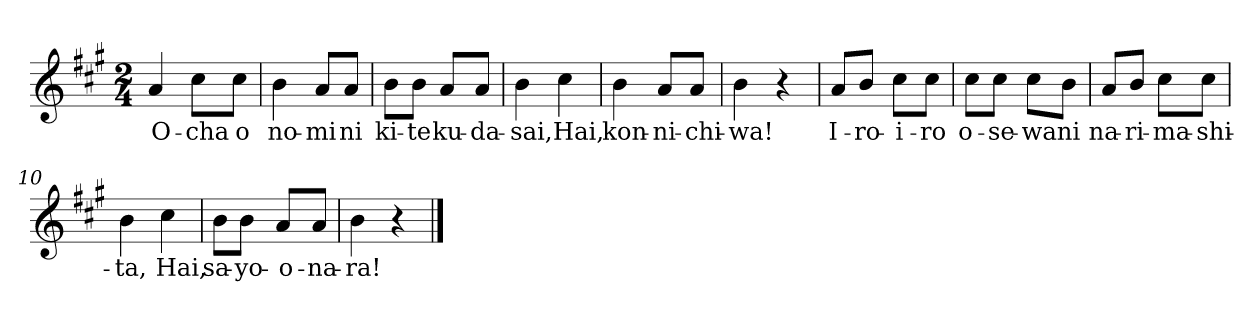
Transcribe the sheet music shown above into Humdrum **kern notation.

**kern	**text
*part1	*part1
*staff1	*staff1
*clefG2	*
*k[f#c#g#]	*
*A:	*
*M2/4	*
*MM100	*
=1	=1
!	!LO:LY:b
4a/	O-
!	!LO:LY:b
8cc#\L	-cha
!	!LO:LY:b
8cc#\J	o
=2	=2
!	!LO:LY:b
4b\	no-
!	!LO:LY:b
8a/L	-mi
!	!LO:LY:b
8a/J	ni
=3	=3
!	!LO:LY:b
8b\L	ki-
!	!LO:LY:b
8b\J	-te
!	!LO:LY:b
8a/L	ku-
!	!LO:LY:b
8a/J	-da-
=4	=4
!	!LO:LY:b
4b\	-sai,
!	!LO:LY:b
4cc#\	Hai,
=5	=5
!	!LO:LY:b
4b\	kon-
!	!LO:LY:b
8a/L	-ni-
!	!LO:LY:b
8a/J	-chi-
=6	=6
!	!LO:LY:b
4b\	-wa!
4r	.
!!LO:LB:g=z
=7	=7
!	!LO:LY:b
8a/L	I-
!	!LO:LY:b
8b/J	-ro-
!	!LO:LY:b
8cc#\L	-i-
!	!LO:LY:b
8cc#\J	-ro
=8	=8
!	!LO:LY:b
8cc#\L	o-
!	!LO:LY:b
8cc#\J	-se-
!	!LO:LY:b
8cc#\L	-wa
!	!LO:LY:b
8b\J	ni
=9	=9
!	!LO:LY:b
8a/L	na-
!	!LO:LY:b
8b/J	-ri-
!	!LO:LY:b
8cc#\L	-ma-
!	!LO:LY:b
8cc#\J	-shi-
=10	=10
!	!LO:LY:b
4b\	-ta,
!	!LO:LY:b
4cc#\	Hai,
=11	=11
!	!LO:LY:b
8b\L	sa-
!	!LO:LY:b
8b\J	-yo-
!	!LO:LY:b
8a/L	-o-
!	!LO:LY:b
8a/J	-na-
=12	=12
!	!LO:LY:b
4b\	-ra!
4r	.
==	==
*-	*-
